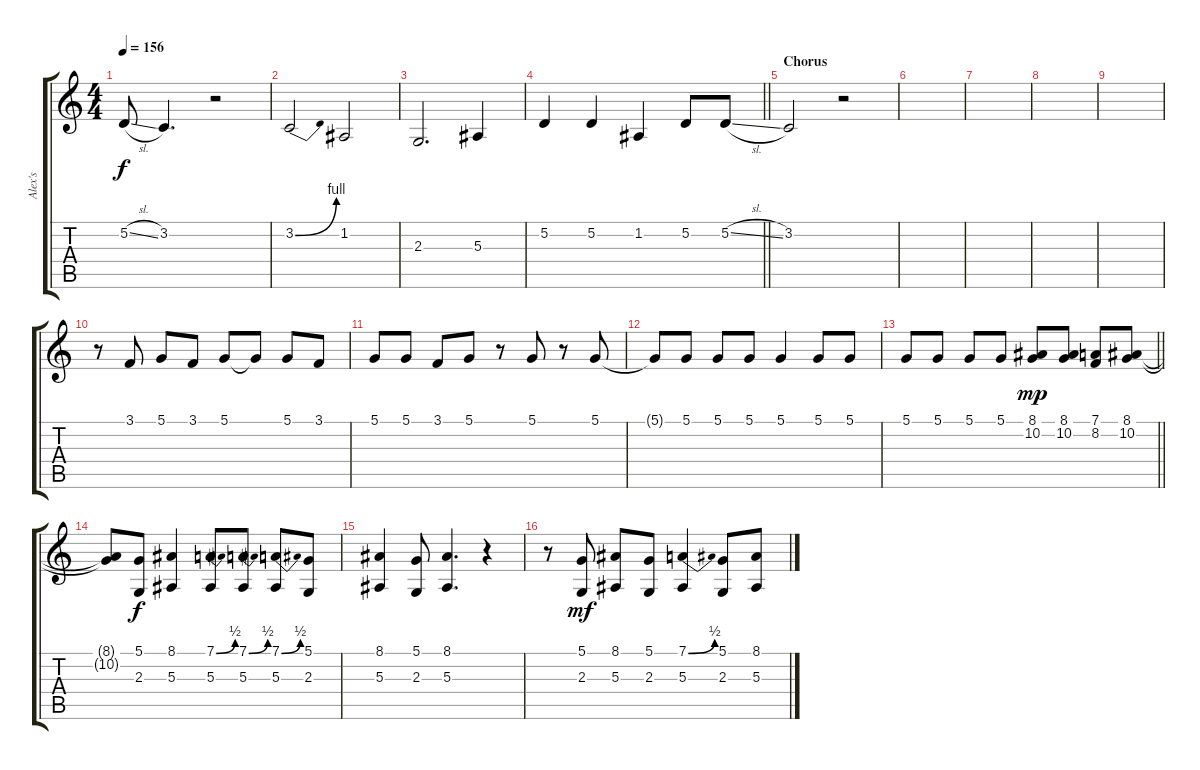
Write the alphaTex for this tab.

\track ("Alex's" "Alex's") {instrument clarinet}
\staff {score tabs}
\tuning (D4 A3 F3 C3 G2 C2) {hide}
\ts (4 4)
\tempo 156
\clef g2
\ks c
5.2{sl t}.8{dy f} 3.2.4{d} r.2 |
3.2{be (bend 0 0 60 4)}.2{instrument lead1square} 1.2.2 |
2.3.2{d} 5.3.4 |
\barLineRight lightlight
5.2.4 5.2.4 1.2.4 5.2.8 5.2{sl}.8 |
\section ("" "Chorus")
3.2.2 r.2 |
|
|
|
|
r.8 3.1.8 5.1.8 3.1.8 5.1.8 5.1{t}.8 5.1.8 3.1.8 |
5.1.8 5.1.8 3.1.8 5.1.8 r.8 5.1.8 r.8 5.1.8 |
5.1{t}.8 5.1.8 5.1.8 5.1.8 5.1.4 5.1.8 5.1.8 |
\barLineRight lightlight
5.1.8 5.1.8 5.1.8 5.1.8 (8.1 10.2).8{dy mp} (8.1 10.2).8 (7.1 8.2).8 (8.1 10.2).8 |
\section ("" "")
(8.1{t} 10.2{t}).8 (5.1 2.3).8{dy f} (8.1 5.3).4 (7.1{be (bend 0 0 60 2)} 5.3).8 (7.1{be (bend 0 0 60 2)} 5.3).8 (7.1{be (bend 0 0 60 2)} 5.3).8 (5.1 2.3).8 |
(8.1 5.3).4 (5.1 2.3).8 (8.1 5.3).4{d} r.4 |
r.8 (5.1 2.3).8{dy mf} (8.1 5.3).8 (5.1 2.3).8 (7.1{be (bend 0 0 60 2)} 5.3).4 (5.1 2.3).8 (8.1 5.3).8
